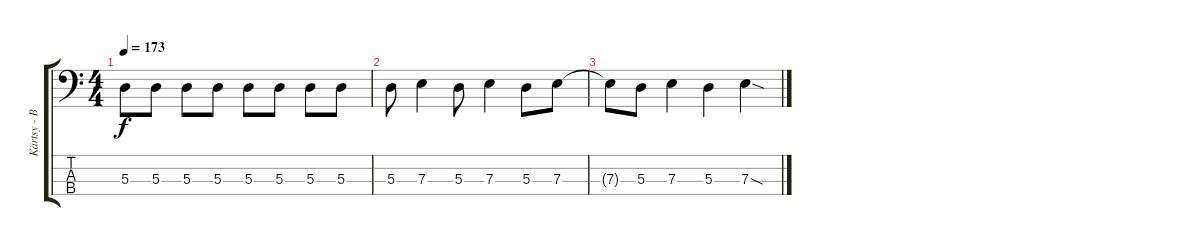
\track ("Kärtsy - Bass" "Kärtsy - B") {instrument electricbasspick}
\staff {score tabs}
\tuning (G2 D2 A1 E1) {hide}
\ts (4 4)
\tempo 173
\clef f4
\ks c
5.3.8{dy f} 5.3.8 5.3.8 5.3.8 5.3.8 5.3.8 5.3.8 5.3.8 |
5.3.8 7.3.4 5.3.8 7.3.4 5.3.8 7.3.8 |
7.3{t}.8 5.3.8 7.3.4 5.3.4 7.3{sod}.4
